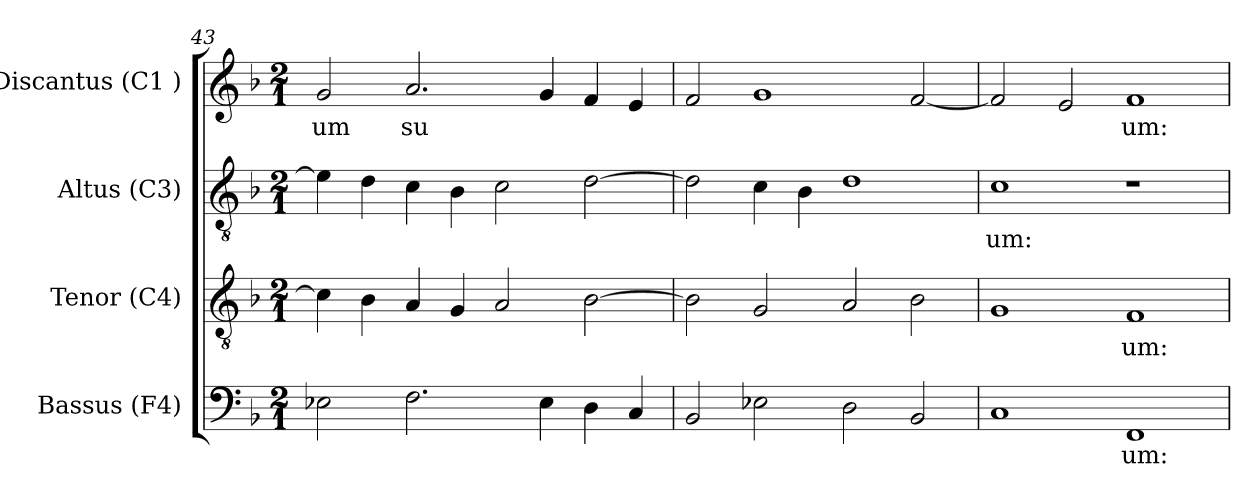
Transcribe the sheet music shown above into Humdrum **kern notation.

**kern	**text	**kern	**text	**kern	**text	**kern	**text
*part4	*part4	*part3	*part3	*part2	*part2	*part1	*part1
*staff4	*staff4	*staff3	*staff3	*staff2	*staff2	*staff1	*staff1
*I"Bassus (F4)	*	*I"Tenor (C4)	*	*I"Altus (C3)	*	*I"Discantus (C1 )	*
*I'B.	*	*I'T.	*	*I'A.	*	*I'D.	*
*clefF4	*	*clefGv2	*	*clefGv2	*	*clefG2	*
*k[b-]	*	*k[b-]	*	*k[b-]	*	*k[b-]	*
*F:	*	*F:	*	*F:	*	*F:	*
*M2/1	*	*M2/1	*	*M2/1	*	*M2/1	*
=43	=43	=43	=43	=43	=43	=43	=43
!	!LO:LY:b	!	!LO:LY:b:cj	!	!LO:LY:b:cj	!	!LO:LY:b:cj
2E-X\	--	4c\]	--	4e-\]	--	2g/	-um
!	!	!	!LO:LY:b:cj	!	!LO:LY:b:cj	!	!
.	.	4B-\	--	4d\	--	.	.
!	!LO:LY:b	!	!LO:LY:b:cj	!	!LO:LY:b:cj	!	!LO:LY:b:cj
2.F\	--	4A/	--	4c\	--	2.a/	su-
!	!	!	!LO:LY:b:cj	!	!LO:LY:b:cj	!	!
.	.	4G/	--	4B-\	--	.	.
!	!	!	!LO:LY:b:cj	!	!LO:LY:b:cj	!	!
.	.	2A/	--	2c\	--	.	.
!	!LO:LY:b	!	!	!	!	!	!LO:LY:b:cj
4E-\	--	.	.	.	.	4g/	--
!	!LO:LY:b	!	!LO:LY:b:cj	!	!LO:LY:b:cj	!	!LO:LY:b:cj
4D\	--	[>2B-\	--	[>2d\	--	4f/	--
!	!LO:LY:b	!	!	!	!	!	!LO:LY:b:cj
4C/	--	.	.	.	.	4e/	--
=44	=44	=44	=44	=44	=44	=44	=44
!	!LO:LY:b	!	!LO:LY:b:cj	!	!LO:LY:b:cj	!	!LO:LY:b:cj
2BB-/	--	2B-\]	--	2d\]	--	2f/	--
!	!LO:LY:b	!	!LO:LY:b:cj	!	!LO:LY:b:cj	!	!LO:LY:b:cj
2E-X\	--	2G/	--	4c\	--	1g	--
!	!	!	!	!	!LO:LY:b:cj	!	!
.	.	.	.	4B-\	--	.	.
!	!LO:LY:b	!	!LO:LY:b:cj	!	!LO:LY:b:cj	!	!
2D\	--	2A/	--	1d	--	.	.
!	!LO:LY:b	!	!LO:LY:b:cj	!	!	!	!LO:LY:b:cj
2BB-/	--	2B-\	--	.	.	[<2f/	--
=45	=45	=45	=45	=45	=45	=45	=45
!	!LO:LY:b	!	!LO:LY:b:cj	!	!LO:LY:b:cj	!	!LO:LY:b:cj
1C	--	1G	--	1c	-um:	2f/]	--
!	!	!	!	!	!	!	!LO:LY:b:cj
.	.	.	.	.	.	2e/	--
!	!LO:LY:b	!	!LO:LY:b:cj	!	!	!	!LO:LY:b:cj
1FF	-um:	1F	-um:	1r	.	1f	-um:
=	=	=	=	=	=	=	=
*-	*-	*-	*-	*-	*-	*-	*-
